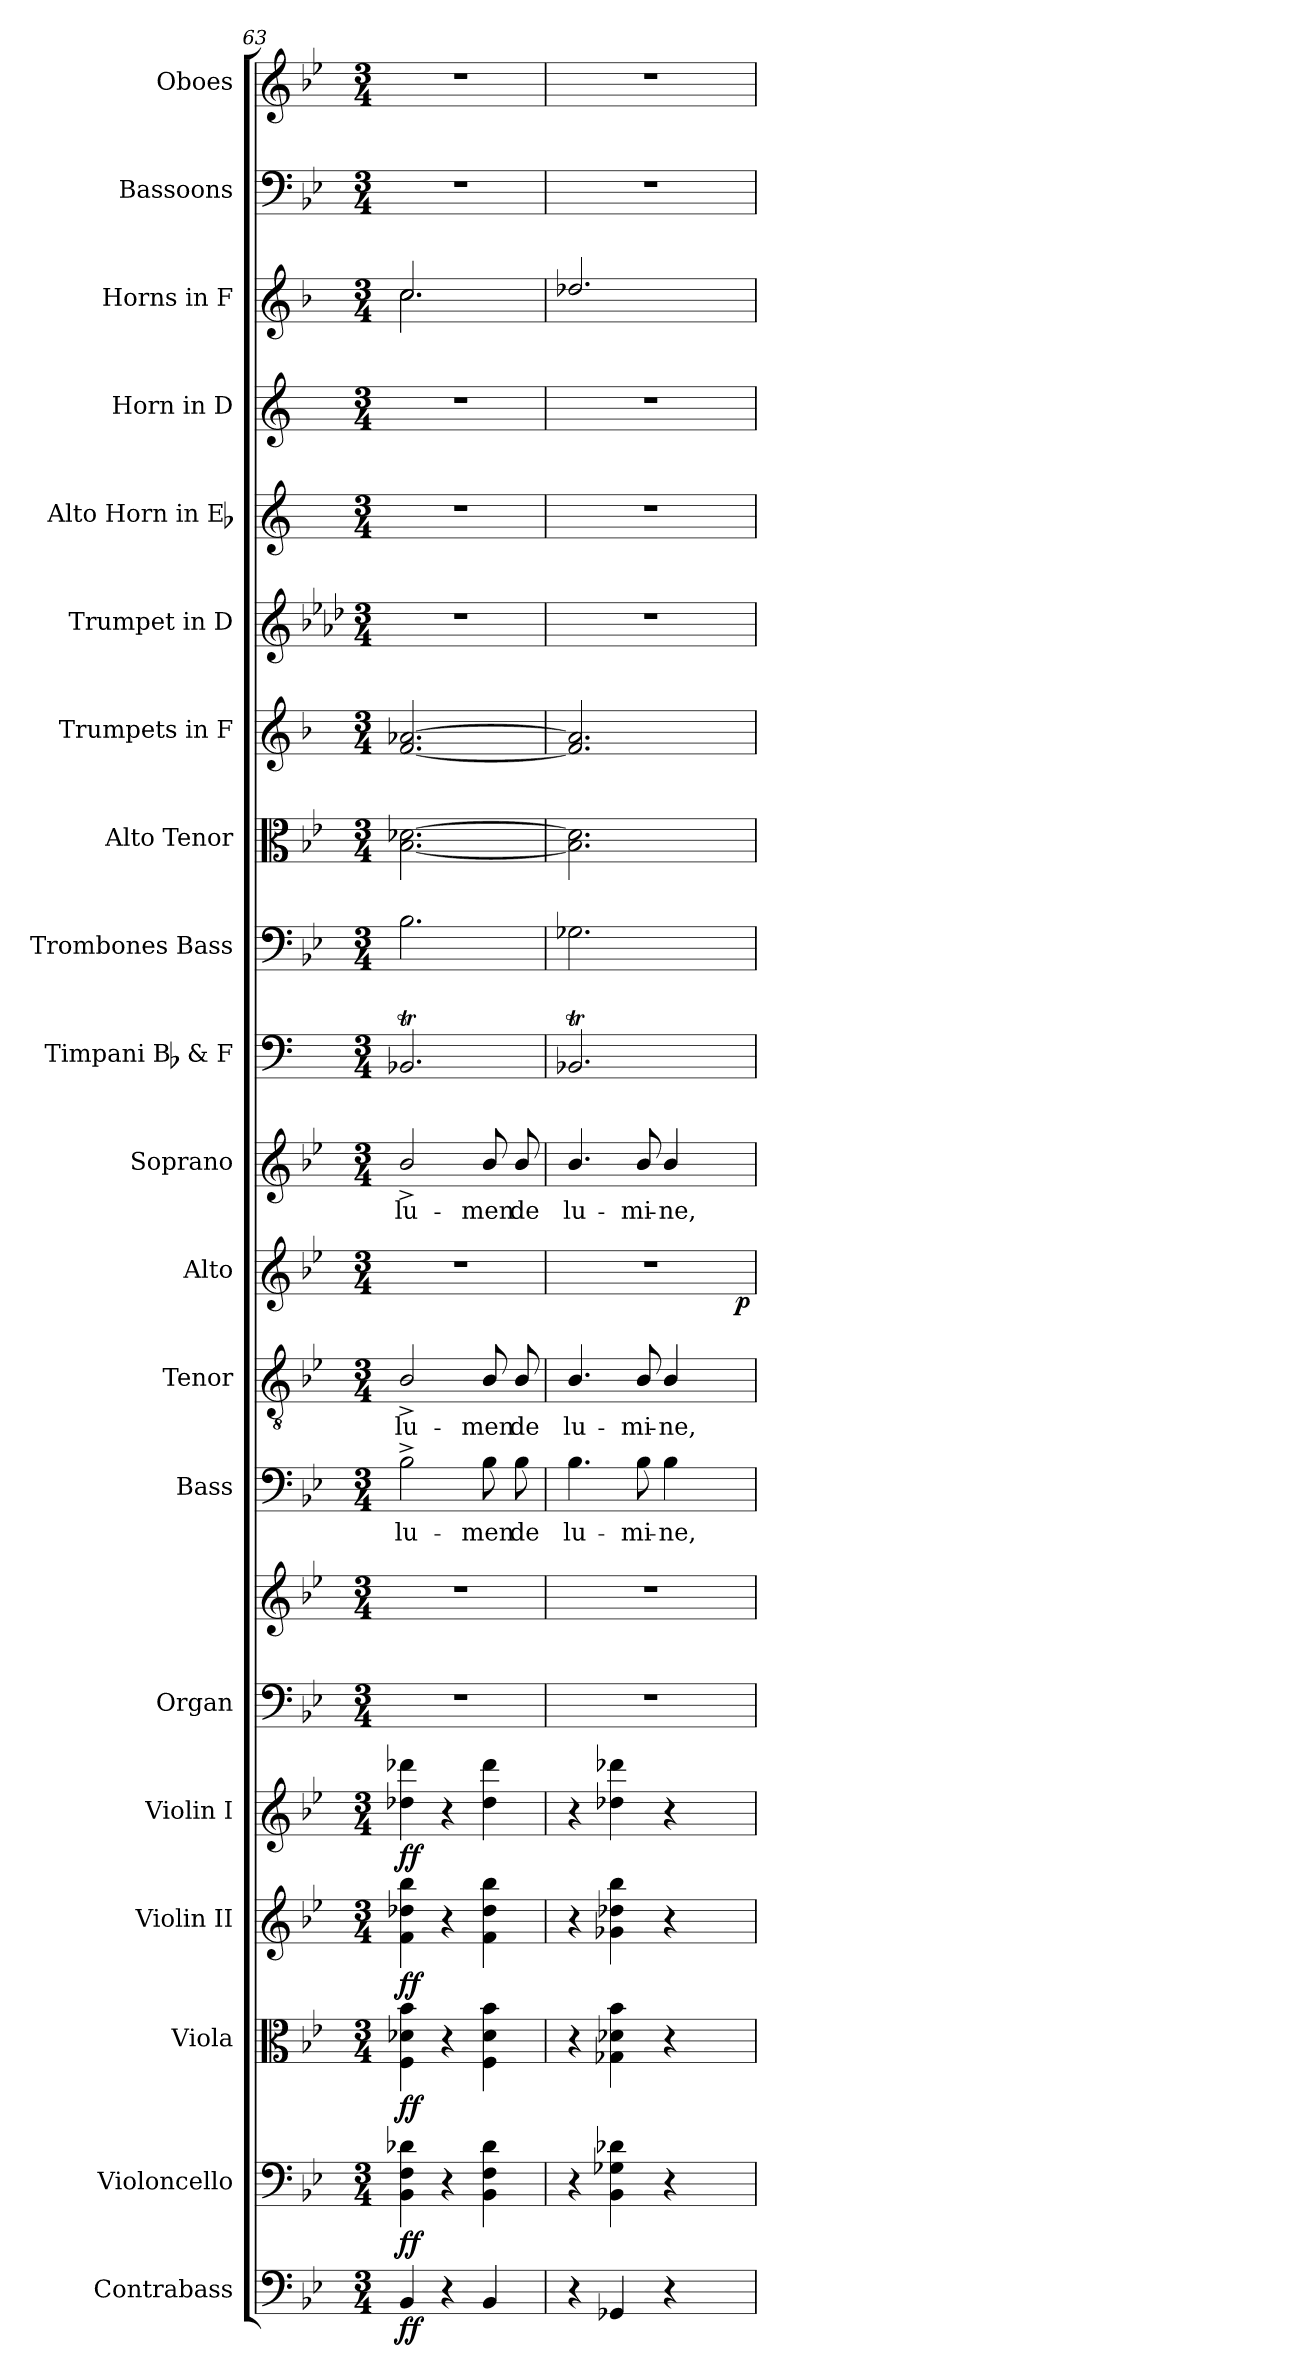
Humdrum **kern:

**kern	**dynam	**kern	**dynam	**kern	**dynam	**kern	**dynam	**kern	**dynam	**kern	**kern	**kern	**text	**kern	**text	**kern	**dynam	**kern	**text	**kern	**kern	**kern	**kern	**kern	**kern	**kern	**kern	**kern	**kern
*part20	*part20	*part19	*part19	*part18	*part18	*part17	*part17	*part16	*part16	*part15	*part15	*part14	*part14	*part13	*part13	*part12	*part12	*part11	*part11	*part10	*part9	*part8	*part7	*part6	*part5	*part4	*part3	*part2	*part1
*staff21	*staff21	*staff20	*staff20	*staff19	*staff19	*staff18	*staff18	*staff17	*staff17	*staff16	*staff15	*staff14	*staff14	*staff13	*staff13	*staff12	*staff12	*staff11	*staff11	*staff10	*staff9	*staff8	*staff7	*staff6	*staff5	*staff4	*staff3	*staff2	*staff1
*I"Contrabass	*	*I"Violoncello	*	*I"Viola	*	*I"Violin II	*	*I"Violin I	*	*I"Organ	*	*I"Bass	*	*I"Tenor	*	*I"Alto	*	*I"Soprano	*	*I"Timpani Bb & F	*I"Trombones  Bass	*I"Alto Tenor	*I"Trumpets in F	*I"Trumpet in D	*I"Alto Horn in Eb	*I"Horn in D	*I"Horns in F	*I"Bassoons	*I"Oboes
*I'Cb.	*	*I'Vc.	*	*I'Vla.	*	*I'Vln. II	*	*I'Vln. I	*	*I'Org.	*	*I'B.	*	*I'T.	*	*I'A.	*	*I'S.	*	*I'Timp.	*	*	*	*	*	*	*I'Hn.	*I'Bsn.	*I'Ob.
*clefF4	*	*clefF4	*	*clefC3	*	*clefG2	*	*clefG2	*	*clefF4	*clefG2	*clefF4	*	*clefGv2	*	*clefG2	*	*clefG2	*	*clefF4	*clefF4	*clefC3	*clefG2	*clefG2	*clefG2	*clefG2	*clefG2	*clefF4	*clefG2
*ITrd7c12	*	*	*	*	*	*	*	*	*	*	*	*	*	*ITrd7c12	*	*	*	*	*	*	*	*	*ITrd4c7	*ITrd-1c-2	*ITrd5c8	*ITrd6c10	*ITrd4c7	*	*
*k[b-e-]	*	*k[b-e-]	*	*k[b-e-]	*	*k[b-e-]	*	*k[b-e-]	*	*k[b-e-]	*k[b-e-]	*k[b-e-]	*	*k[b-e-]	*	*k[b-e-]	*	*k[b-e-]	*	*k[]	*k[b-e-]	*k[b-e-]	*k[b-e-]	*k[b-e-]	*k[f#c#g#d#]	*k[f#c#]	*k[b-e-]	*k[b-e-]	*k[b-e-]
*B-:	*	*B-:	*	*B-:	*	*B-:	*	*B-:	*	*B-:	*B-:	*B-:	*	*B-:	*	*B-:	*	*B-:	*	*C:	*B-:	*B-:	*B-:	*B-:	*E:	*D:	*B-:	*B-:	*B-:
*M3/4	*	*M3/4	*	*M3/4	*	*M3/4	*	*M3/4	*	*M3/4	*M3/4	*M3/4	*	*M3/4	*	*M3/4	*	*M3/4	*	*M3/4	*M3/4	*M3/4	*M3/4	*M3/4	*M3/4	*M3/4	*M3/4	*M3/4	*M3/4
=63	=63	=63	=63	=63	=63	=63	=63	=63	=63	=63	=63	=63	=63	=63	=63	=63	=63	=63	=63	=63	=63	=63	=63	=63	=63	=63	=63	=63	=63
!	!	!	!	!	!	!	!	!	!	!LO:N:vis=1	!LO:N:vis=1	!	!	!	!	!	!	!	!	!	!	!	!	!	!	!	!	!	!
!	!	!	!	!	!	!	!	!	!	!	!	!	!LO:LY:b:color=#000000	!	!	!	!	!	!	!	!	!	!	!	!	!	!	!	!
!	!	!	!	!	!	!	!	!	!	!	!	!	!	!	!LO:LY:b:color=#000000	!LO:N:vis=1	!	!	!	!	!	!	!	!	!	!	!	!	!
!	!	!	!	!	!	!	!	!	!	!	!	!	!	!	!	!	!	!	!LO:LY:b:color=#000000	!	!	!	!	!LO:N:vis=1	!LO:N:vis=1	!LO:N:vis=1	!	!LO:N:vis=1	!LO:N:vis=1
*	*	*	*	*	*	*	*	*	*	*	*	*	*	*	*	*	*	*	*	*	*	*	*	*	*	*	*^	*	*
4BBB-i/	ff	4BB-i\ 4Fi 4d-Xi	ff	4Fi\ 4d-Xi 4b-i	ff	4fi\ 4dd-Xi 4bb-i	ff	4dd-Xi\ 4ddd-Xi	ff	2.r	2.r	2B-^i\	lu-	2BB-^i/	lu-	2.r	.	2b-^i/	lu-	2.BB-XTi/	2.B-i\	[2.B-i\ [2.d-Xi	[2.B-i/ [2.d-Xi	2.r	2.r	2.r	2.fi/	2.fi\	2.r	2.r
4r	.	4r	.	4r	.	4r	.	4r	.	.	.	.	.	.	.	.	.	.	.	.	.	.	.	.	.	.	.	.	.	.
!	!	!	!	!	!	!	!	!	!	!	!	!	!LO:LY:b:color=#000000	!	!	!	!	!	!	!	!	!	!	!	!	!	!	!	!	!
!	!	!	!	!	!	!	!	!	!	!	!	!	!	!	!LO:LY:b:color=#000000	!	!	!	!	!	!	!	!	!	!	!	!	!	!	!
!	!	!	!	!	!	!	!	!	!	!	!	!	!	!	!	!	!	!	!LO:LY:b:color=#000000	!	!	!	!	!	!	!	!	!	!	!
4BBB-i/	.	4BB-i\ 4Fi 4d-i	.	4Fi\ 4d-i 4b-i	.	4fi\ 4dd-i 4bb-i	.	4dd-i\ 4ddd-i	.	.	.	8B-i\	-men	8BB-i/	-men	.	.	8b-i/	-men	.	.	.	.	.	.	.	.	.	.	.
!	!	!	!	!	!	!	!	!	!	!	!	!	!LO:LY:b:color=#000000	!	!	!	!	!	!	!	!	!	!	!	!	!	!	!	!	!
!	!	!	!	!	!	!	!	!	!	!	!	!	!	!	!LO:LY:b:color=#000000	!	!	!	!	!	!	!	!	!	!	!	!	!	!	!
!	!	!	!	!	!	!	!	!	!	!	!	!	!	!	!	!	!	!	!LO:LY:b:color=#000000	!	!	!	!	!	!	!	!	!	!	!
.	.	.	.	.	.	.	.	.	.	.	.	8B-i\	de	8BB-i/	de	.	.	8b-i/	de	.	.	.	.	.	.	.	.	.	.	.
*	*	*	*	*	*	*	*	*	*	*	*	*	*	*	*	*	*	*	*	*	*	*	*	*	*	*	*v	*v	*	*
=64	=64	=64	=64	=64	=64	=64	=64	=64	=64	=64	=64	=64	=64	=64	=64	=64	=64	=64	=64	=64	=64	=64	=64	=64	=64	=64	=64	=64	=64
!	!	!	!	!	!	!	!	!	!	!LO:N:vis=1	!LO:N:vis=1	!	!	!	!	!	!	!	!	!	!	!	!	!	!	!	!	!	!
!	!	!	!	!	!	!	!	!	!	!	!	!	!LO:LY:b:color=#000000	!	!	!	!	!	!	!	!	!	!	!	!	!	!	!	!
!	!	!	!	!	!	!	!	!	!	!	!	!	!	!	!LO:LY:b:color=#000000	!LO:N:vis=1	!	!	!	!	!	!	!	!	!	!	!	!	!
!	!	!	!	!	!	!	!	!	!	!	!	!	!	!	!	!	!	!	!LO:LY:b:color=#000000	!	!	!	!	!LO:N:vis=1	!LO:N:vis=1	!LO:N:vis=1	!	!LO:N:vis=1	!LO:N:vis=1
*	*	*	*	*	*	*	*	*	*	*	*	*	*	*	*	*^	*	*	*	*	*	*	*	*	*	*	*	*	*
4r	.	4r	.	4r	.	4r	.	4r	.	2.r	2.r	4.B-i\	lu-	4.BB-i/	lu-	2.r	2ryy	.	4.b-i/	lu-	2.BB-XTi/	2.G-Xi\	2.B-i\] 2.d-i]	2.B-i/] 2.d-i]	2.r	2.r	2.r	2.g-Xi/	2.r	2.r
4GGG-Xi/	.	4BB-i\ 4G-Xi 4d-Xi	.	4G-Xi\ 4d-Xi 4b-i	.	4g-Xi\ 4dd-Xi 4bb-i	.	4dd-Xi\ 4ddd-Xi	.	.	.	.	.	.	.	.	.	.	.	.	.	.	.	.	.	.	.	.	.	.
!	!	!	!	!	!	!	!	!	!	!	!	!	!LO:LY:b:color=#000000	!	!	!	!	!	!	!	!	!	!	!	!	!	!	!	!	!
!	!	!	!	!	!	!	!	!	!	!	!	!	!	!	!LO:LY:b:color=#000000	!	!	!	!	!	!	!	!	!	!	!	!	!	!	!
!	!	!	!	!	!	!	!	!	!	!	!	!	!	!	!	!	!	!	!	!LO:LY:b:color=#000000	!	!	!	!	!	!	!	!	!	!
.	.	.	.	.	.	.	.	.	.	.	.	8B-i\	-mi-	8BB-i/	-mi-	.	.	.	8b-i/	-mi-	.	.	.	.	.	.	.	.	.	.
!	!	!	!	!	!	!	!	!	!	!	!	!	!LO:LY:b:color=#000000	!	!	!	!	!	!	!	!	!	!	!	!	!	!	!	!	!
!	!	!	!	!	!	!	!	!	!	!	!	!	!	!	!LO:LY:b:color=#000000	!	!	!	!	!	!	!	!	!	!	!	!	!	!	!
!	!	!	!	!	!	!	!	!	!	!	!	!	!	!	!	!	!	!	!	!LO:LY:b:color=#000000	!	!	!	!	!	!	!	!	!	!
4r	.	4r	.	4r	.	4r	.	4r	.	.	.	4B-i\	-ne,	4BB-i/	-ne,	.	8ryy	.	4b-i/	-ne,	.	.	.	.	.	.	.	.	.	.
.	.	.	.	.	.	.	.	.	.	.	.	.	.	.	.	.	16ryy	.	.	.	.	.	.	.	.	.	.	.	.	.
.	.	.	.	.	.	.	.	.	.	.	.	.	.	.	.	.	32ryy	.	.	.	.	.	.	.	.	.	.	.	.	.
.	.	.	.	.	.	.	.	.	.	.	.	.	.	.	.	.	64ryy	.	.	.	.	.	.	.	.	.	.	.	.	.
.	.	.	.	.	.	.	.	.	.	.	.	.	.	.	.	.	128...ryy	.	.	.	.	.	.	.	.	.	.	.	.	.
.	.	.	.	.	.	.	.	.	.	.	.	.	.	.	.	.	1024ryy	p	.	.	.	.	.	.	.	.	.	.	.	.
*	*	*	*	*	*	*	*	*	*	*	*	*	*	*	*	*v	*v	*	*	*	*	*	*	*	*	*	*	*	*	*
=	=	=	=	=	=	=	=	=	=	=	=	=	=	=	=	=	=	=	=	=	=	=	=	=	=	=	=	=	=
*-	*-	*-	*-	*-	*-	*-	*-	*-	*-	*-	*-	*-	*-	*-	*-	*-	*-	*-	*-	*-	*-	*-	*-	*-	*-	*-	*-	*-	*-
